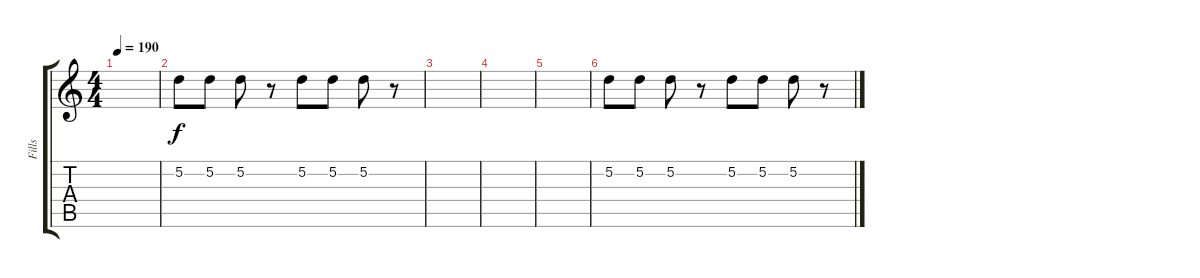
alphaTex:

\track ("Fills" "Fills") {instrument distortionguitar}
\staff {score tabs}
\tuning (D4 A3 F3 C3 G2 D2) {hide}
\ts (4 4)
\tempo 190
\clef g2
\ks c
|
5.2.8 5.2.8 5.2.8 r.8 5.2.8 5.2.8 5.2.8 r.8 |
|
|
|
5.2.8 5.2.8 5.2.8 r.8 5.2.8 5.2.8 5.2.8 r.8
